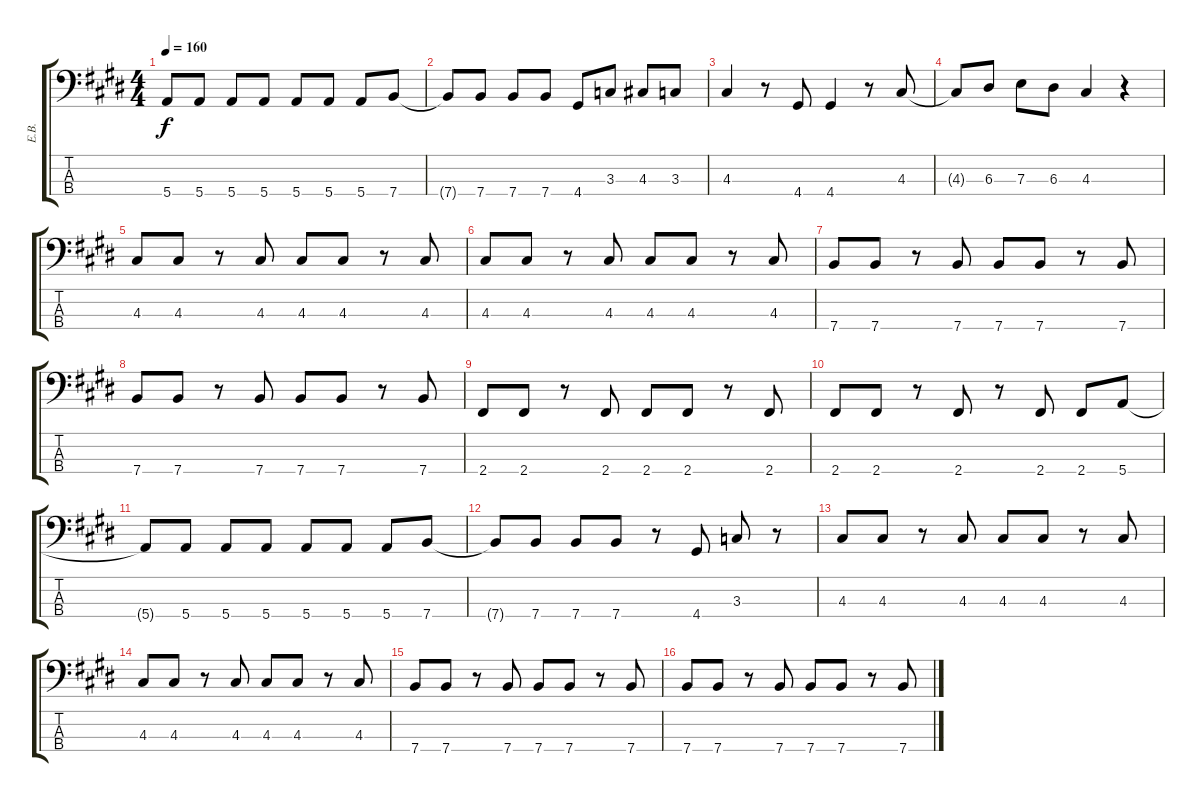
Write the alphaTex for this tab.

\track ("E.B." "E.B.") {instrument electricbassfinger}
\staff {score tabs}
\tuning (G2 D2 A1 E1) {hide}
\ts (4 4)
\tempo 160
\clef f4
\ks e
5.4{t}.8{dy f} 5.4.8 5.4.8 5.4.8 5.4.8 5.4.8 5.4.8 7.4.8 |
7.4{t}.8 7.4.8 7.4.8 7.4.8 4.4.8 3.3.8 4.3.8 3.3.8 |
4.3.4 r.8 4.4.8 4.4.4 r.8 4.3.8 |
4.3{t}.8 6.3.8 7.3.8 6.3.8 4.3.4 r.4 |
4.3.8 4.3.8 r.8 4.3.8 4.3.8 4.3.8 r.8 4.3.8 |
4.3.8 4.3.8 r.8 4.3.8 4.3.8 4.3.8 r.8 4.3.8 |
7.4.8 7.4.8 r.8 7.4.8 7.4.8 7.4.8 r.8 7.4.8 |
7.4.8 7.4.8 r.8 7.4.8 7.4.8 7.4.8 r.8 7.4.8 |
2.4.8 2.4.8 r.8 2.4.8 2.4.8 2.4.8 r.8 2.4.8 |
2.4.8 2.4.8 r.8 2.4.8 r.8 2.4.8 2.4.8 5.4.8 |
5.4{t}.8 5.4.8 5.4.8 5.4.8 5.4.8 5.4.8 5.4.8 7.4.8 |
7.4{t}.8 7.4.8 7.4.8 7.4.8 r.8 4.4.8 3.3.8 r.8 |
4.3.8 4.3.8 r.8 4.3.8 4.3.8 4.3.8 r.8 4.3.8 |
4.3.8 4.3.8 r.8 4.3.8 4.3.8 4.3.8 r.8 4.3.8 |
7.4.8 7.4.8 r.8 7.4.8 7.4.8 7.4.8 r.8 7.4.8 |
7.4.8 7.4.8 r.8 7.4.8 7.4.8 7.4.8 r.8 7.4.8
